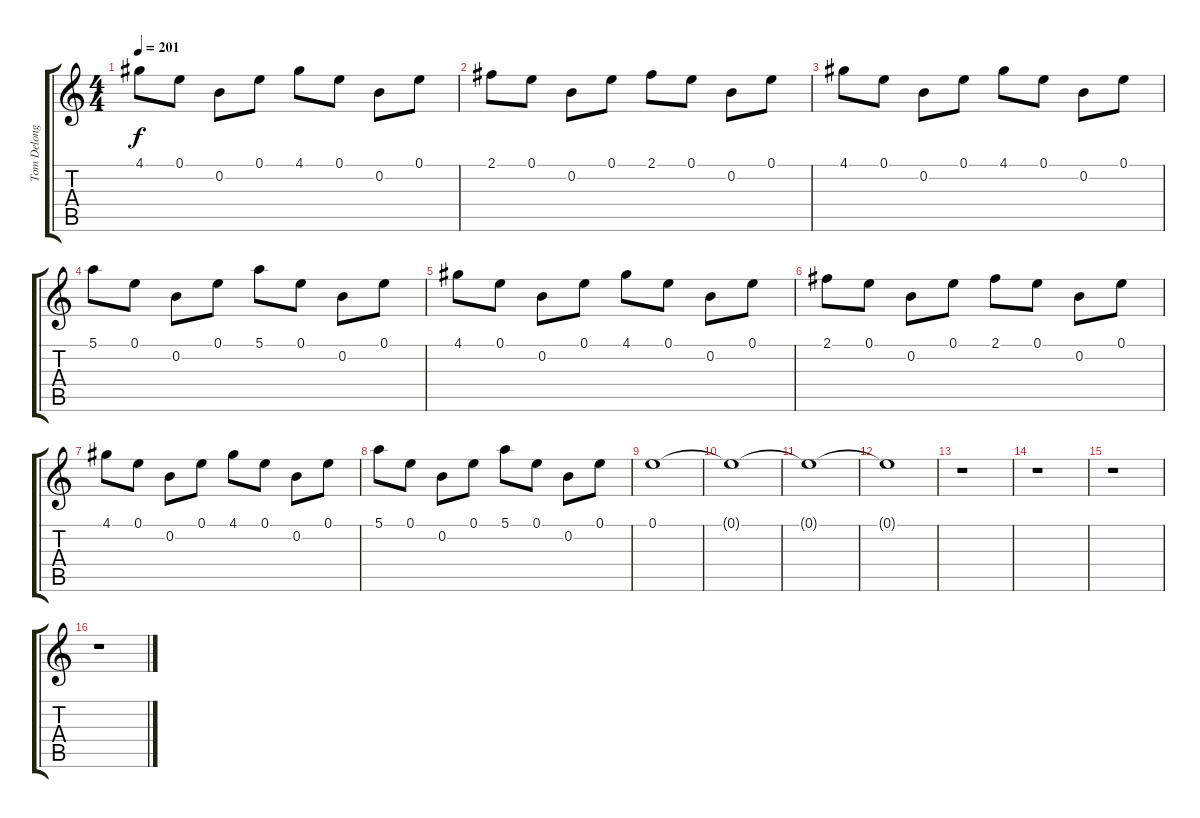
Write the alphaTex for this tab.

\track ("Tom Delonge(guitar)" "Tom Delong") {instrument distortionguitar}
\staff {score tabs}
\tuning (E4 B3 G3 D3 A2 E2) {hide}
\ts (4 4)
\tempo 201
\clef g2
\ks c
4.1.8{dy f} 0.1.8 0.2.8 0.1.8 4.1.8 0.1.8 0.2.8 0.1.8 |
2.1.8 0.1.8 0.2.8 0.1.8 2.1.8 0.1.8 0.2.8 0.1.8 |
4.1.8 0.1.8 0.2.8 0.1.8 4.1.8 0.1.8 0.2.8 0.1.8 |
5.1.8 0.1.8 0.2.8 0.1.8 5.1.8 0.1.8 0.2.8 0.1.8 |
4.1.8 0.1.8 0.2.8 0.1.8 4.1.8 0.1.8 0.2.8 0.1.8 |
2.1.8 0.1.8 0.2.8 0.1.8 2.1.8 0.1.8 0.2.8 0.1.8 |
4.1.8 0.1.8 0.2.8 0.1.8 4.1.8 0.1.8 0.2.8 0.1.8 |
5.1.8 0.1.8 0.2.8 0.1.8 5.1.8 0.1.8 0.2.8 0.1.8 |
0.1.1 |
0.1{t}.1 |
0.1{t}.1 |
0.1{t}.1 |
r.1 |
r.1 |
r.1 |
r.1
